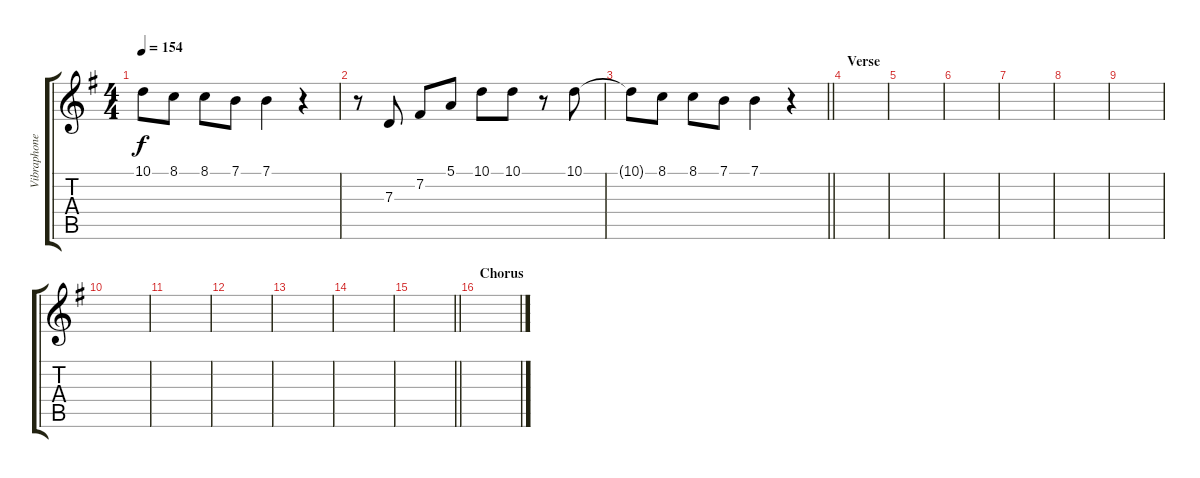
\track ("Vibraphone" "Vibraphone") {instrument vibraphone}
\staff {score tabs}
\tuning (E4 B3 G3 D3 A2 E2) {hide}
\ts (4 4)
\tempo 154
\clef g2
\ks g
10.1{t}.8{dy f} 8.1.8 8.1.8 7.1.8 7.1.4 r.4 |
r.8 7.3.8 7.2.8 5.1.8 10.1.8 10.1.8 r.8 10.1.8 |
\barLineRight lightlight
10.1{t}.8 8.1.8 8.1.8 7.1.8 7.1.4 r.4 |
\section ("" "Verse")
|
|
|
|
|
|
|
|
|
|
|
\barLineRight lightlight
|
\section ("" "Chorus")
